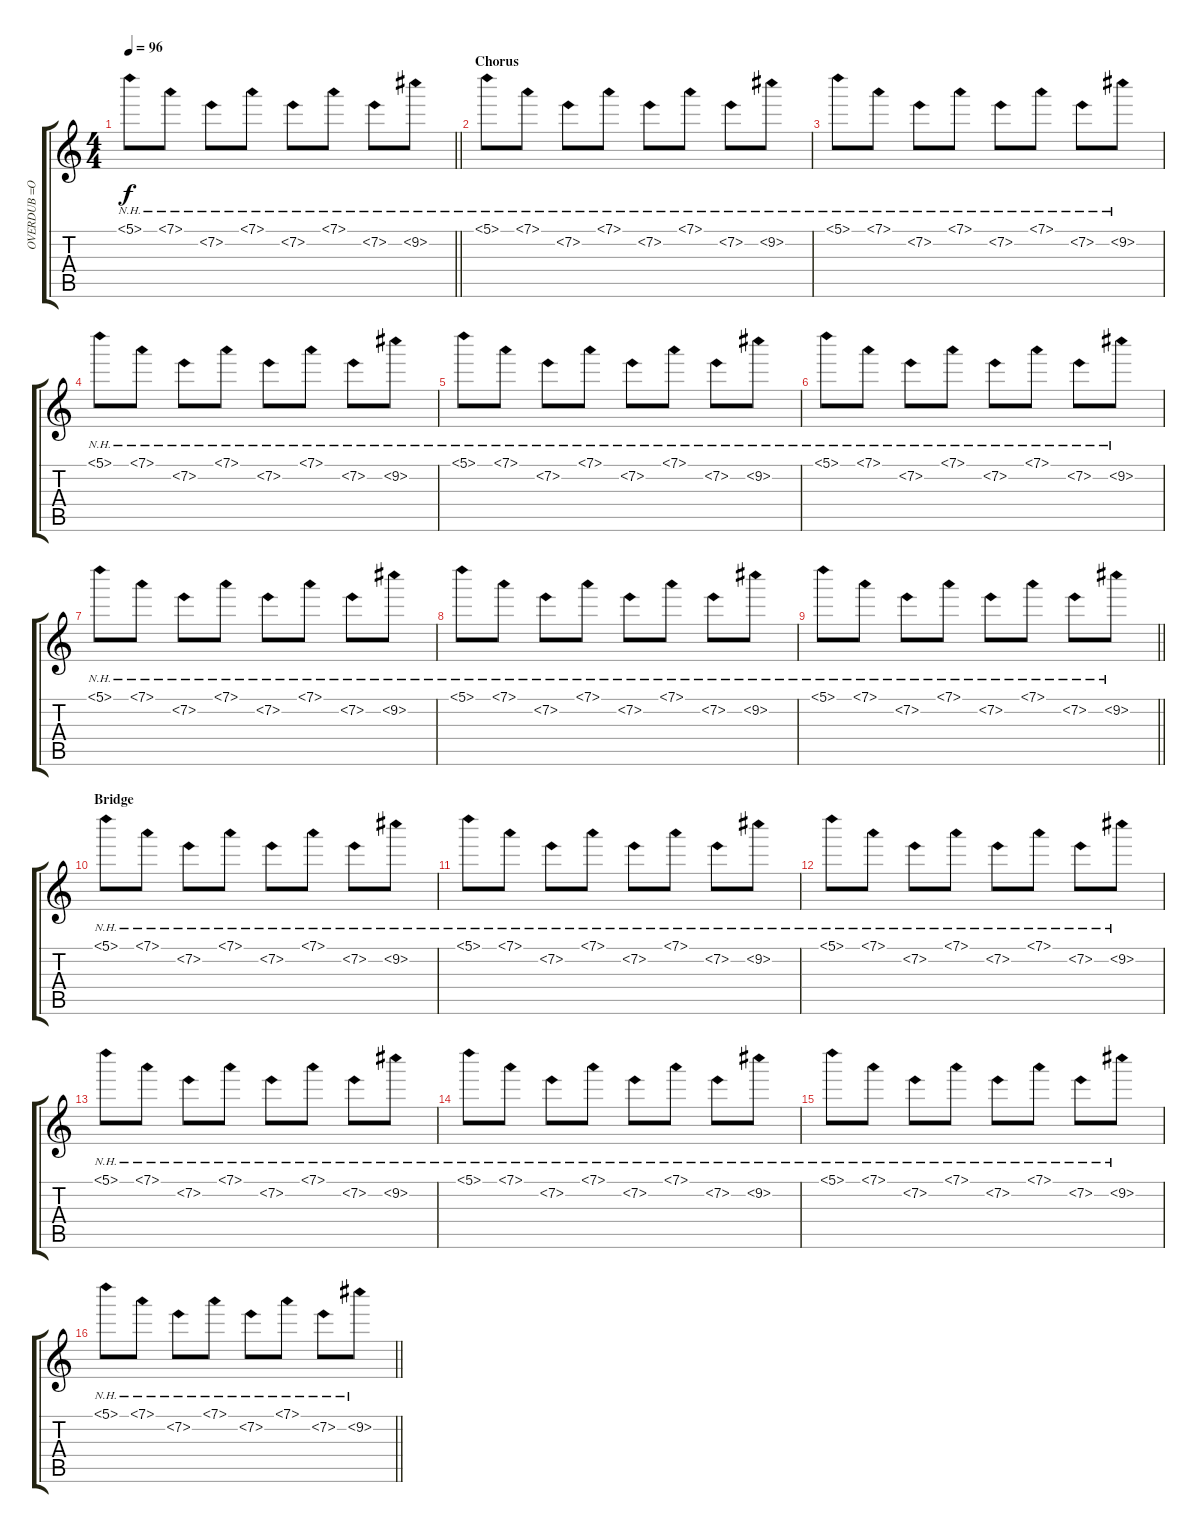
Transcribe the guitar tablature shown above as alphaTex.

\track ("OVERDUB =O" "OVERDUB =O") {instrument distortionguitar}
\staff {score tabs}
\tuning (D4 A3 F3 C3 G2 D2) {hide}
\ts (4 4)
\tempo 96
\clef g2
\barLineRight lightlight
\ks c
5.1{nh}.8{dy f} 7.1{nh}.8 7.2{nh}.8 7.1{nh}.8 7.2{nh}.8 7.1{nh}.8 7.2{nh}.8 9.2{nh}.8 |
\section ("" "Chorus")
5.1{nh}.8 7.1{nh}.8 7.2{nh}.8 7.1{nh}.8 7.2{nh}.8 7.1{nh}.8 7.2{nh}.8 9.2{nh}.8 |
5.1{nh}.8 7.1{nh}.8 7.2{nh}.8 7.1{nh}.8 7.2{nh}.8 7.1{nh}.8 7.2{nh}.8 9.2{nh}.8 |
5.1{nh}.8 7.1{nh}.8 7.2{nh}.8 7.1{nh}.8 7.2{nh}.8 7.1{nh}.8 7.2{nh}.8 9.2{nh}.8 |
5.1{nh}.8 7.1{nh}.8 7.2{nh}.8 7.1{nh}.8 7.2{nh}.8 7.1{nh}.8 7.2{nh}.8 9.2{nh}.8 |
5.1{nh}.8 7.1{nh}.8 7.2{nh}.8 7.1{nh}.8 7.2{nh}.8 7.1{nh}.8 7.2{nh}.8 9.2{nh}.8 |
5.1{nh}.8 7.1{nh}.8 7.2{nh}.8 7.1{nh}.8 7.2{nh}.8 7.1{nh}.8 7.2{nh}.8 9.2{nh}.8 |
5.1{nh}.8 7.1{nh}.8 7.2{nh}.8 7.1{nh}.8 7.2{nh}.8 7.1{nh}.8 7.2{nh}.8 9.2{nh}.8 |
\barLineRight lightlight
5.1{nh}.8 7.1{nh}.8 7.2{nh}.8 7.1{nh}.8 7.2{nh}.8 7.1{nh}.8 7.2{nh}.8 9.2{nh}.8 |
\section ("" "Bridge")
5.1{nh}.8 7.1{nh}.8 7.2{nh}.8 7.1{nh}.8 7.2{nh}.8 7.1{nh}.8 7.2{nh}.8 9.2{nh}.8 |
5.1{nh}.8 7.1{nh}.8 7.2{nh}.8 7.1{nh}.8 7.2{nh}.8 7.1{nh}.8 7.2{nh}.8 9.2{nh}.8 |
5.1{nh}.8 7.1{nh}.8 7.2{nh}.8 7.1{nh}.8 7.2{nh}.8 7.1{nh}.8 7.2{nh}.8 9.2{nh}.8 |
5.1{nh}.8 7.1{nh}.8 7.2{nh}.8 7.1{nh}.8 7.2{nh}.8 7.1{nh}.8 7.2{nh}.8 9.2{nh}.8 |
5.1{nh}.8 7.1{nh}.8 7.2{nh}.8 7.1{nh}.8 7.2{nh}.8 7.1{nh}.8 7.2{nh}.8 9.2{nh}.8 |
5.1{nh}.8 7.1{nh}.8 7.2{nh}.8 7.1{nh}.8 7.2{nh}.8 7.1{nh}.8 7.2{nh}.8 9.2{nh}.8 |
\barLineRight lightlight
5.1{nh}.8 7.1{nh}.8 7.2{nh}.8 7.1{nh}.8 7.2{nh}.8 7.1{nh}.8 7.2{nh}.8 9.2{nh}.8
